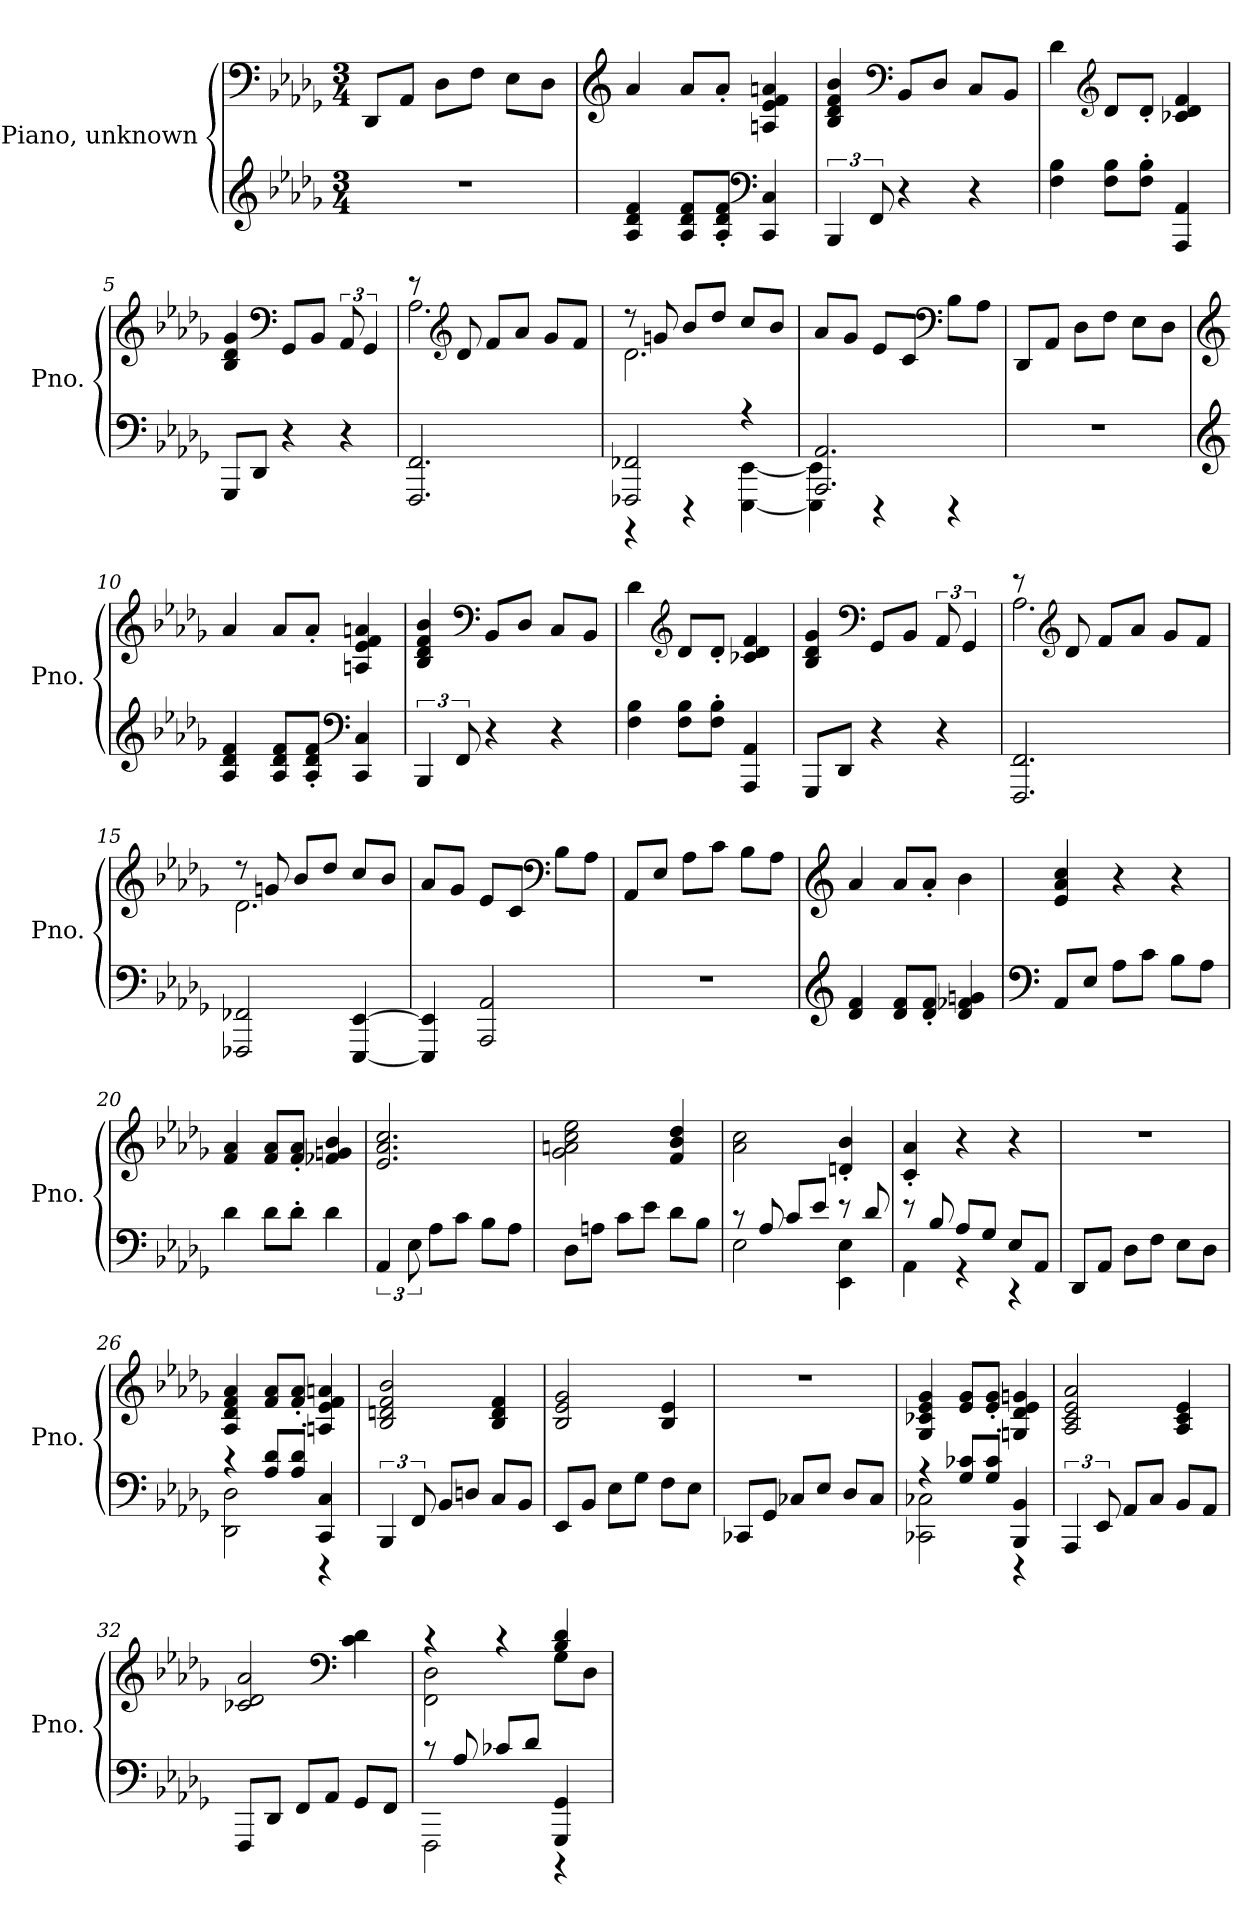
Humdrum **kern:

**kern	**kern
*part1	*part1
*staff2	*staff1
*I"Piano, unknown	*
*I'Pno.	*
*clefG2	*clefF4
*k[b-e-a-d-g-]	*k[b-e-a-d-g-]
*M3/4	*M3/4
*MM120	*MM120
=1	=1
2.r	8DD-/L
.	8AA-/J
.	8D-\L
.	8F\J
.	8E-\L
.	8D-\J
=2	=2
*	*clefG2
4A-/ 4d-/ 4f/	4a-/
8A-/ 8d-/ 8f/L	8a-/L
8A-/' 8d-/' 8f/'J	8a-'/J
*clefF4	*
4CC/ 4C/	4An/ 4e-/ 4f/ 4an/
=3	=3
6BBB-/	4B-/ 4d-/ 4f/ 4b-/
12FF/	.
*	*clefF4
4r	8BB-/L
.	8D-/J
4r	8C/L
.	8BB-/J
=4	=4
4F\ 4B-\	4d-\
*	*clefG2
8F\ 8B-\L	8d-/L
8F\' 8B-\'J	8d-'/J
4AAA-/ 4AA-/	4c-X/ 4d-/ 4f/
=5	=5
8GGG-/L	4B-/ 4d-/ 4g-/
8DD-/J	.
*	*clefF4
4r	8GG-/L
.	8BB-/J
4r	12AA-/
.	6GG-/
!!LO:LB:g=z
=6	=6
*	*^
2.FFF/ 2.FF/	8r	2.A-\
*	*clefG2	*
.	8d-/	.
.	8f/L	.
.	8a-/J	.
.	8g-/L	.
.	8f/J	.
=7	=7	=7
*^	*	*
2FFF-X/ 2FF-X/	4r	8r	2.d-\
.	.	8gn/	.
.	4r	8b-/L	.
.	.	8dd-/J	.
4r	[4EEE-\ [4EE-\	8cc/L	.
.	.	8b-/J	.
*	*	*v	*v
=8	=8	=8
2.AAA-/ 2.AA-/	4EEE-\] 4EE-\]	8a-/L
.	.	8g-/J
.	4r	8e-/L
.	.	8c/J
*	*	*clefF4
.	4r	8B-\L
.	.	8A-\J
*v	*v	*
=9	=9
2.r	8DD-/L
.	8AA-/J
.	8D-\L
.	8F\J
.	8E-\L
.	8D-\J
=10	=10
*clefG2	*clefG2
4A-/ 4d-/ 4f/	4a-/
8A-/ 8d-/ 8f/L	8a-/L
8A-/' 8d-/' 8f/'J	8a-'/J
*clefF4	*
4CC/ 4C/	4An/ 4e-/ 4f/ 4an/
!!LO:LB:g=z
=11	=11
6BBB-/	4B-/ 4d-/ 4f/ 4b-/
12FF/	.
*	*clefF4
4r	8BB-/L
.	8D-/J
4r	8C/L
.	8BB-/J
=12	=12
4F\ 4B-\	4d-\
*	*clefG2
8F\ 8B-\L	8d-/L
8F\' 8B-\'J	8d-'/J
4AAA-/ 4AA-/	4c-X/ 4d-/ 4f/
=13	=13
8GGG-/L	4B-/ 4d-/ 4g-/
8DD-/J	.
*	*clefF4
4r	8GG-/L
.	8BB-/J
4r	12AA-/
.	6GG-/
=14	=14
*	*^
2.FFF/ 2.FF/	8r	2.A-\
*	*clefG2	*
.	8d-/	.
.	8f/L	.
.	8a-/J	.
.	8g-/L	.
.	8f/J	.
=15	=15	=15
2FFF-X/ 2FF-X/	8r	2.d-\
.	8gn/	.
.	8b-/L	.
.	8dd-/J	.
[4EEE-/ [4EE-/	8cc/L	.
.	8b-/J	.
*	*v	*v
!!LO:LB:g=z
=16	=16
4EEE-/] 4EE-/]	8a-/L
.	8g-/J
2AAA-/ 2AA-/	8e-/L
.	8c/J
*	*clefF4
.	8B-\L
.	8A-\J
=17	=17
2.r	8AA-/L
.	8E-/J
.	8A-\L
.	8c\J
.	8B-\L
.	8A-\J
=18	=18
*clefG2	*clefG2
4d-/ 4f/	4a-/
8d-/ 8f/L	8a-/L
8d-/' 8f/'J	8a-'/J
4d-/ 4f-X/ 4gn/	4b-\
=19	=19
*clefF4	*
8AA-/L	4e-/ 4a-/ 4cc/
8E-/J	.
8A-\L	4r
8c\J	.
8B-\L	4r
8A-\J	.
=20	=20
4d-\	4f/ 4a-/
8d-\L	8f/ 8a-/L
8d-'\J	8f/' 8a-/'J
4d-\	4f-X/ 4gn/ 4b-/
!!LO:LB:g=z
=21	=21
6AA-/	2.e-/ 2.a-/ 2.cc/
12E-\	.
8A-\L	.
8c\J	.
8B-\L	.
8A-\J	.
=22	=22
8D-\L	2g-\ 2an\ 2cc\ 2ee-\
8An\J	.
8c\L	.
8e-\J	.
8d-\L	4f/ 4b-/ 4dd-/
8B-\J	.
=23	=23
*^	*
8r	2E-\	2a-\ 2cc\
8A-/	.	.
8c/L	.	.
8e-/J	.	.
8r	4EE-\ 4E-\	4dn/' 4b-/'
8d-/	.	.
=24	=24	=24
8r	4AA-\	4c/' 4a-/'
8B-/	.	.
8A-/L	4r	4r
8G-/J	.	.
8E-/L	4r	4r
8AA-/J	.	.
*v	*v	*
=25	=25
8DD-/L	2.r
8AA-/J	.
8D-\L	.
8F\J	.
8E-\L	.
8D-\J	.
!!LO:LB:g=z
=26	=26
*^	*
4r	2DD-\ 2D-\	4A-/ 4d-/ 4f/ 4a-/
8A-/ 8d-/L	.	8f/ 8a-/L
8A-/' 8d-/'J	.	8f/' 8a-/'J
4CC/ 4C/	4r	4An/ 4e-/ 4f/ 4an/
*v	*v	*
=27	=27
6BBB-/	2B-/ 2dn/ 2f/ 2b-/
12FF/	.
8BB-/L	.
8Dn/J	.
8C/L	4B-/ 4d/ 4f/
8BB-/J	.
=28	=28
8EE-/L	2B-/ 2e-/ 2g-/
8BB-/J	.
8E-\L	.
8G-\J	.
8F\L	4B-/ 4e-/
8E-\J	.
=29	=29
8CC-X/L	2.r
8GG-/J	.
8C-X/L	.
8E-/J	.
8D-/L	.
8C-/J	.
=30	=30
*^	*
4r	2CC-X\ 2C-X\	4G-/ 4c-X/ 4e-/ 4g-/
8G-/ 8c-X/L	.	8e-/ 8g-/L
8G-/' 8c-/'J	.	8e-/' 8g-/'J
4BBB-/ 4BB-/	4r	4Gn/ 4d-/ 4e-/ 4gn/
*v	*v	*
!!LO:PB:g=z
=31	=31
6AAA-/	2A-/ 2c/ 2e-/ 2a-/
12EE-/	.
8AA-/L	.
8C/J	.
8BB-/L	4A-/ 4c/ 4e-/
8AA-/J	.
=32	=32
8FFF/L	2c-X/ 2d-/ 2a-/
8DD-/J	.
8FF/L	.
8AA-/J	.
*	*clefF4
8GG-/L	4c-\ 4d-\
8FF/J	.
=33	=33
*^	*^
8r	2FFF\	4r	2FF\ 2D-\
8A-/	.	.	.
8c-X/L	.	4r	.
8d-/J	.	.	.
4GGG-/ 4GG-/	4r	4B-/ 4d-/	8G-\L
.	.	.	8D-\J
*v	*v	*	*
*	*v	*v
=	=
*-	*-
